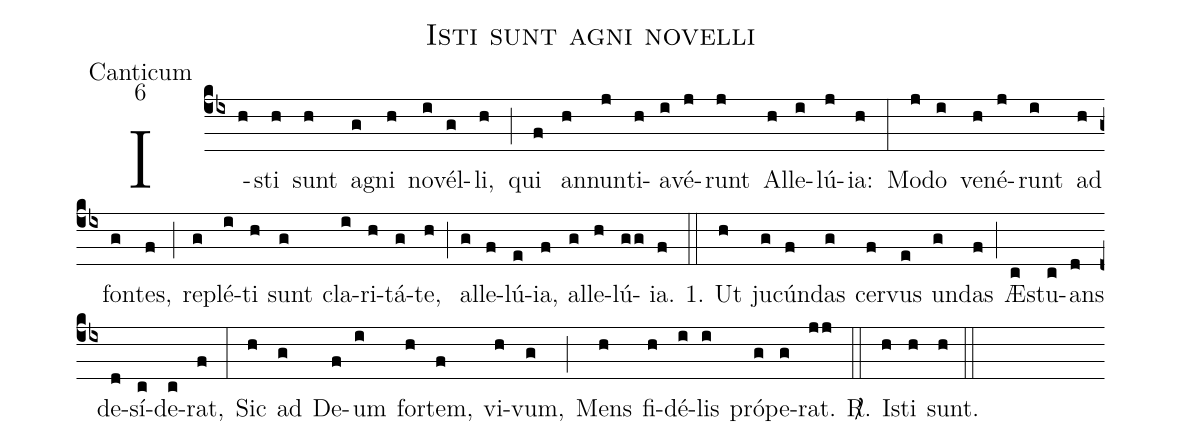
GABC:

name:Isti sunt agni novelli;
office-part:Canticum;
mode:6;
%%
(cb4) I(h)sti(h) sunt(h) a(g)gni(h) no(i)vél(g)li,(h) (;) qui(f) an(h)nun(j)ti(h)a(i)vé(j)runt(j) Al(h)le(i)lú(j)ia:(h) (:) Mo(j)do(i) ve(h)né(j)runt(i) ad(h) fon(g)tes,(f) (;) re(g)plé(i)ti(h) sunt(g) cla(i)ri(h)tá(g)te,(h) (;) al(g)le(f)lú(e)ia,(f) al(g)le(h)lú(gg)ia.(f) 1.(::) Ut(h) ju(g)cún(f)das(g) cer(f)vus(e) un(g)das(f) (;) Æ(c)stu(c)ans(d) de(d)sí(c)de(c)rat,(f) (:) Sic(h) ad(g) De(f)um(i) for(h)tem,(f) vi(h)vum,(g) (;) Mens(h) fi(h)dé(i)lis(i) pró(g)pe(g)rat.(jj) <sp>R/</sp>.(::) I(h)sti(h) sunt.(h) (::)
